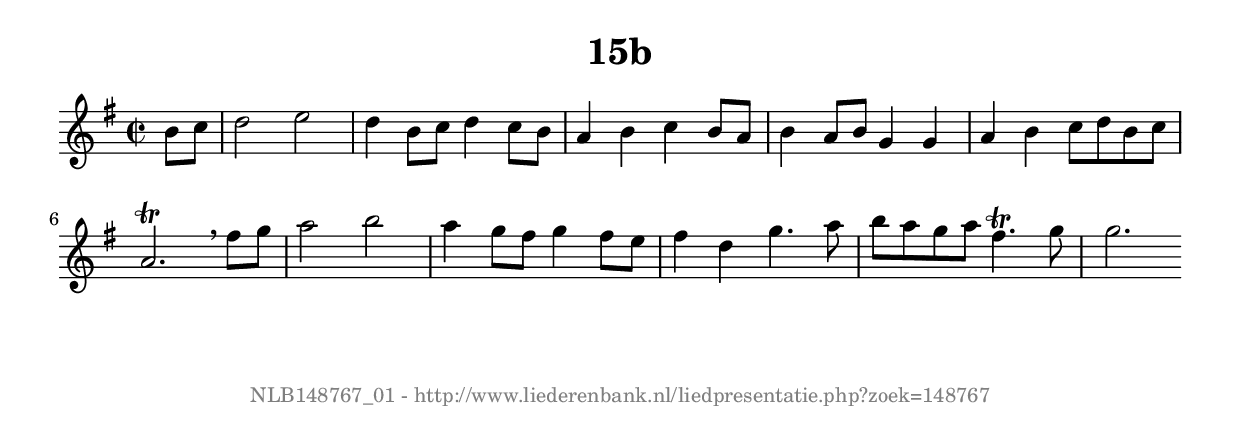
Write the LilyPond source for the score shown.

%
% produced by wce2krn 1.64 (7 June 2014)
%
\version"2.16"
#(append! paper-alist '(("long" . (cons (* 210 mm) (* 2000 mm)))))
#(set-default-paper-size "long")
sb = {\breathe}
mBreak = {\breathe }
bBreak = {\breathe }
x = {\once\override NoteHead #'style = #'cross }
gl=\glissando
itime={\override Staff.TimeSignature #'stencil = ##f }
ficta = {\once\set suggestAccidentals = ##t}
fine = {\once\override Score.RehearsalMark #'self-alignment-X = #1 \mark \markup {\italic{Fine}}}
dc = {\once\override Score.RehearsalMark #'self-alignment-X = #1 \mark \markup {\italic{D.C.}}}
dcf = {\once\override Score.RehearsalMark #'self-alignment-X = #1 \mark \markup {\italic{D.C. al Fine}}}
dcc = {\once\override Score.RehearsalMark #'self-alignment-X = #1 \mark \markup {\italic{D.C. al Coda}}}
ds = {\once\override Score.RehearsalMark #'self-alignment-X = #1 \mark \markup {\italic{D.S.}}}
dsf = {\once\override Score.RehearsalMark #'self-alignment-X = #1 \mark \markup {\italic{D.S. al Fine}}}
dsc = {\once\override Score.RehearsalMark #'self-alignment-X = #1 \mark \markup {\italic{D.S. al Coda}}}
pv = {\set Score.repeatCommands = #'((volta "1"))}
sv = {\set Score.repeatCommands = #'((volta "2"))}
tv = {\set Score.repeatCommands = #'((volta "3"))}
qv = {\set Score.repeatCommands = #'((volta "4"))}
xv = {\set Score.repeatCommands = #'((volta #f))}
\header{ tagline = ""
title = "15b"
}
\score {{
\key g \major
\relative g'
{
\set melismaBusyProperties = #'()
\partial 32*8
\time 2/2
\tempo 4=120
\override Score.MetronomeMark #'transparent = ##t
\override Score.RehearsalMark #'break-visibility = #(vector #t #t #f)
b8 c d2 e d4 b8 c d4 c8 b a4 b c b8 a b4 a8 b g4 g a b c8 d b c a2.^\trill \sb fis'8 g a2 b a4 g8 fis g4 fis8 e fis4 d g4. a8 b a g a fis4.^\trill g8 g2. \bar ":|"
 }}
 \midi { }
 \layout {
            indent = 0.0\cm
}
}
\markup { \vspace #0 } \markup { \with-color #grey \fill-line { \center-column { \smaller "NLB148767_01 - http://www.liederenbank.nl/liedpresentatie.php?zoek=148767" } } }
